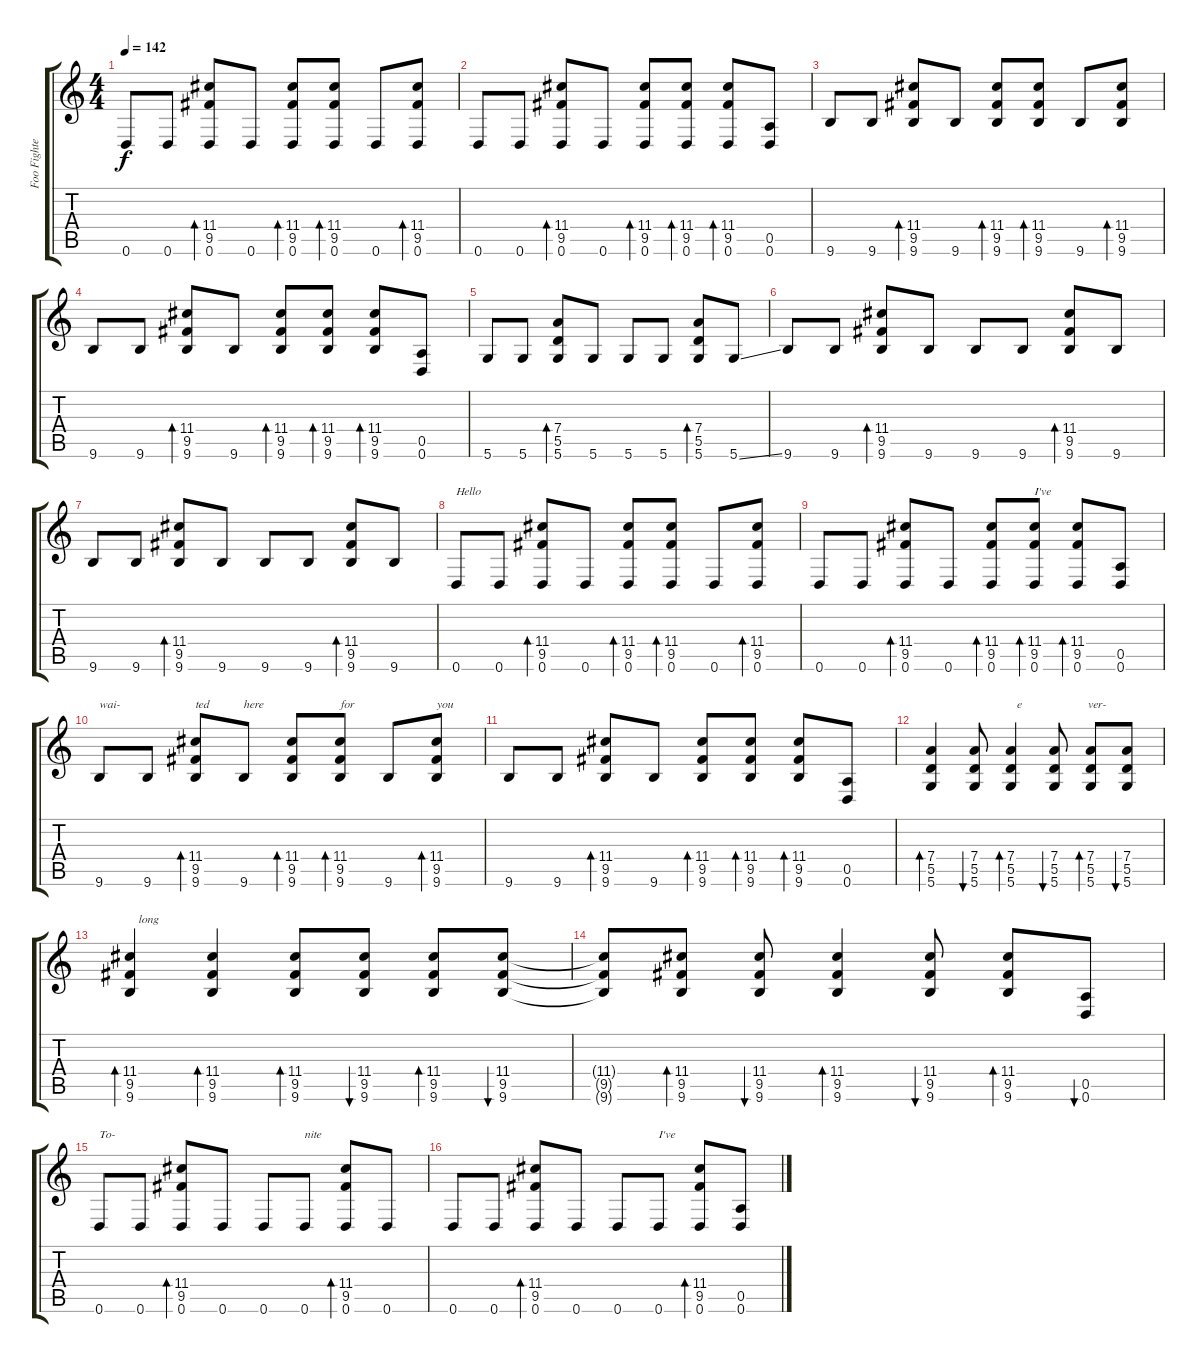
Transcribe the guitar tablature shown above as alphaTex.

\track ("Foo Fighters" "Foo Fighte") {instrument acousticguitarsteel}
\staff {score tabs}
\tuning (E4 B3 G3 D3 A2 D2) {hide}
\ts (4 4)
\tempo 142
\clef g2
\ks c
0.6.8{dy f instrument acousticguitarsteel} 0.6.8 (11.4 9.5 0.6).8{bd 60} 0.6.8 (11.4 9.5 0.6).8{bd 60} (11.4 9.5 0.6).8{bd 60} 0.6.8 (11.4 9.5 0.6).8{bd 60} |
0.6.8 0.6.8 (11.4 9.5 0.6).8{bd 60} 0.6.8 (11.4 9.5 0.6).8{bd 60} (11.4 9.5 0.6).8{bd 60} (11.4 9.5 0.6).8{bd 60} (0.5 0.6).8 |
9.6.8 9.6.8 (11.4 9.5 9.6).8{bd 60} 9.6.8 (11.4 9.5 9.6).8{bd 60} (11.4 9.5 9.6).8{bd 60} 9.6.8 (11.4 9.5 9.6).8{bd 60} |
9.6.8 9.6.8 (11.4 9.5 9.6).8{bd 60} 9.6.8 (11.4 9.5 9.6).8{bd 60} (11.4 9.5 9.6).8{bd 60} (11.4 9.5 9.6).8{bd 60} (0.5 0.6).8 |
5.6.8 5.6.8 (7.4 5.5 5.6).8{bd 60} 5.6.8 5.6.8 5.6.8 (7.4 5.5 5.6).8{bd 60} 5.6{ss}.8 |
9.6.8 9.6.8 (11.4 9.5 9.6).8{bd 60} 9.6.8 9.6.8 9.6.8 (11.4 9.5 9.6).8{bd 60} 9.6.8 |
9.6.8 9.6.8 (11.4 9.5 9.6).8{bd 60} 9.6.8 9.6.8 9.6.8 (11.4 9.5 9.6).8{bd 60} 9.6.8 |
0.6.8{txt "Hello"} 0.6.8 (11.4 9.5 0.6).8{bd 60} 0.6.8 (11.4 9.5 0.6).8{bd 60} (11.4 9.5 0.6).8{bd 60} 0.6.8 (11.4 9.5 0.6).8{bd 60} |
0.6.8 0.6.8 (11.4 9.5 0.6).8{bd 60} 0.6.8 (11.4 9.5 0.6).8{bd 60} (11.4 9.5 0.6).8{bd 60 txt "I've"} (11.4 9.5 0.6).8{bd 60} (0.5 0.6).8 |
9.6.8{txt "wai-"} 9.6.8 (11.4 9.5 9.6).8{bd 60 txt "ted"} 9.6.8{txt "here"} (11.4 9.5 9.6).8{bd 60} (11.4 9.5 9.6).8{bd 60 txt "for"} 9.6.8 (11.4 9.5 9.6).8{bd 60 txt "you"} |
9.6.8 9.6.8 (11.4 9.5 9.6).8{bd 60} 9.6.8 (11.4 9.5 9.6).8{bd 60} (11.4 9.5 9.6).8{bd 60} (11.4 9.5 9.6).8{bd 60} (0.5 0.6).8 |
(7.4 5.5 5.6).4{bd 60} (7.4 5.5 5.6).8{bu 60} (7.4 5.5 5.6).4{bd 60 txt "  e                      ver-"} (7.4 5.5 5.6).8{bu 60} (7.4 5.5 5.6).8{bd 60} (7.4 5.5 5.6).8{bu 60} |
(11.4 9.5 9.6).4{bd 60 txt "   long"} (11.4 9.5 9.6).4{bd 60} (11.4 9.5 9.6).8{bd 60} (11.4 9.5 9.6).8{bu 60} (11.4 9.5 9.6).8{bd 60} (11.4 9.5 9.6).8{bu 60} |
(11.4{t} 9.5{t} 9.6{t}).8 (11.4 9.5 9.6).8{bd 60} (11.4 9.5 9.6).8{bu 60} (11.4 9.5 9.6).4{bd 60} (11.4 9.5 9.6).8{bu 60} (11.4 9.5 9.6).8{bd 60} (0.5 0.6).8{bu 60} |
0.6.8{txt "To-"} 0.6.8 (11.4 9.5 0.6).8{bd 60} 0.6.8 0.6.8 0.6.8{txt "nite"} (11.4 9.5 0.6).8{bd 60} 0.6.8 |
0.6.8 0.6.8 (11.4 9.5 0.6).8{bd 60} 0.6.8 0.6.8 0.6.8{txt "I've"} (11.4 9.5 0.6).8{bd 60} (0.5 0.6).8
